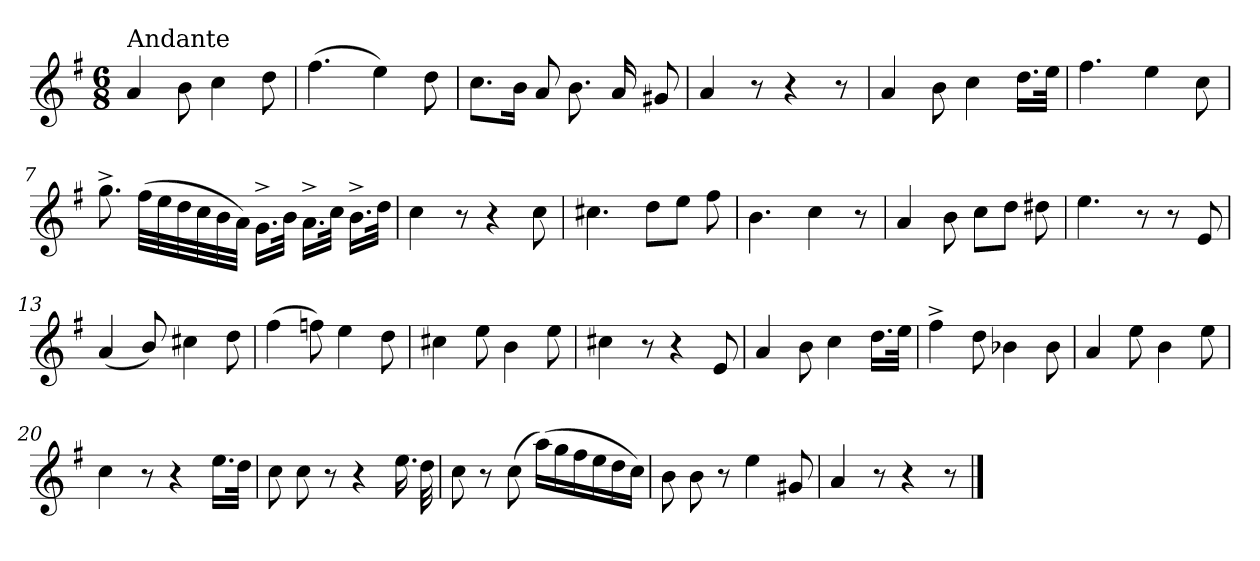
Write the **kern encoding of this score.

**kern
*part1
*staff1
*clefG2
*k[f#]
*G:
*M6/8
=1
!LO:TX:a:t=Andante
4a/
8b\
4cc\
8dd\
=2
(>4.ff#\
4ee\)
8dd\
=3
8.cc\L
16b\Jk
8a/
8.b\
16a/
8g#X/
=4
4a/
8r
4r
8r
=5
4a/
8b\
4cc\
16.dd\LL
32ee\JJk
=6
4.ff#\
4ee\
8cc\
!!LO:LB:g=z
=7
8.gg^>\
(>32ff#\LLL
32ee\
32dd\
32cc\
32b\
32a\JJJ)
16.g^>\LL
32b\JJk
16.a^>\LL
32cc\JJk
16.b^>\LL
32dd\JJk
=8
4cc\
8r
4r
8cc\
=9
4.cc#X\
8dd\L
8ee\J
8ff#\
=10
4.b\
4cc\
8r
=11
4a/
8b\
8cc\L
8dd\J
8dd#X\
=12
4.ee\
8r
8r
8e/
!!LO:LB:g=z
=13
(>4a/
8b/)
4cc#X\
8dd\
=14
(>4ff#\
8ffn\)
4ee\
8dd\
=15
4cc#X\
8ee\
4b\
8ee\
=16
4cc#X\
8r
4r
8e/
=17
4a/
8b\
4cc\
16.dd\LL
32ee\JJk
=18
4ff#^>\
8dd\
4b-X\
8b-\
=19
4a/
8ee\
4b\
8ee\
!!LO:LB:g=z
=20
4cc\
8r
4r
16.ee\LL
32dd\JJk
=21
8cc\
8cc\
8r
4r
16.ee\
32dd\
=22
8cc\
8r
(>8cc\
(>16aa\LL)
16gg\
16ff#\
16ee\
16dd\
16cc\JJ)
=23
8b\
8b\
8r
4ee\
8g#X/
=24
4a/
8r
4r
8r
==
*-
